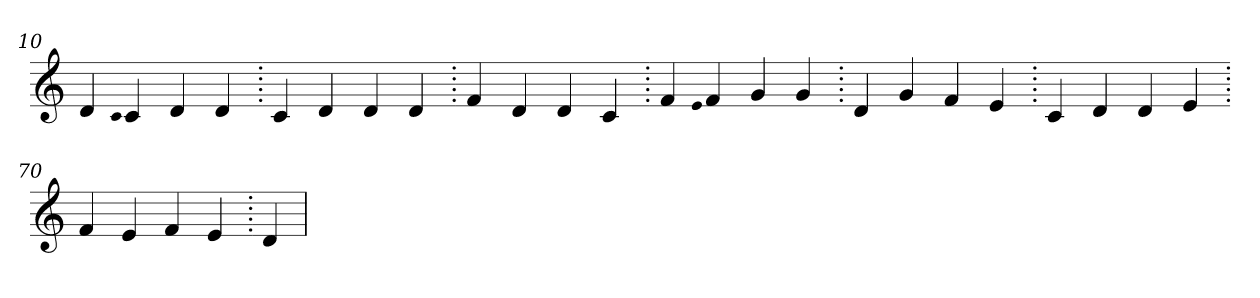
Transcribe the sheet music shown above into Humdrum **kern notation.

**kern
*part1
*staff1
*clefG2
=10.
4d
qqc
4c
4d
4d
=20.
4c
4d
4d
4d
=30.
4f
4d
4d
4c
=40.
4f
qqe
4f
4g
4g
=50.
4d
4g
4f
4e
=60.
4c
4d
4d
4e
=70.
4f
4e
4f
4e
=80.
4d
=
*-
